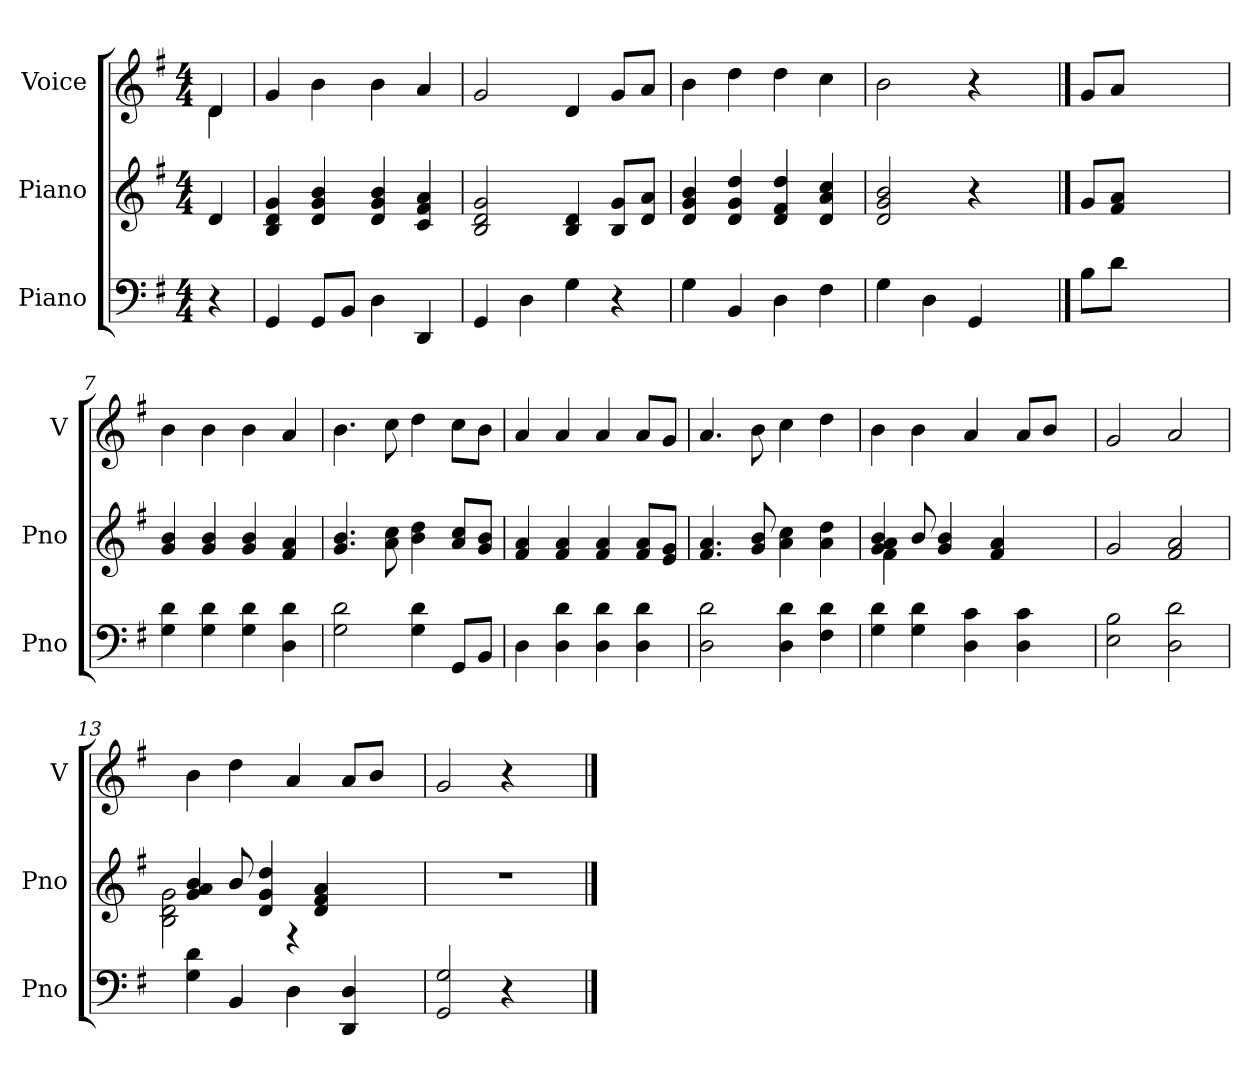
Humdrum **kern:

**kern	**kern	**kern
*part3	*part2	*part1
*staff3	*staff2	*staff1
*I"Piano	*I"Piano	*I"Voice
*I'Pno	*I'Pno	*I'V
*clefF4	*clefG2	*clefG2
*k[f#]	*k[f#]	*k[f#]
*M4/4	*M4/4	*M4/4
*MM120	*MM120	*MM120
=1	=1	=1
*	*	*^
4r	4d/	4d/	4d\
*	*	*v	*v
=2	=2	=2
4GG/	4B/ 4d/ 4g/	4g/
8GG/L	4d/ 4g/ 4b/	4b\
8BB/J	.	.
4D\	4d/ 4g/ 4b/	4b\
4DD/	4c/ 4f#/ 4a/	4a/
=3	=3	=3
4GG/	2B/ 2d/ 2g/	2g/
4D\	.	.
4G\	4B/ 4d/	4d/
4r	8B/ 8g/L	8g/L
.	8d/ 8a/J	8a/J
=4	=4	=4
4G\	4d/ 4g/ 4b/	4b\
4BB/	4d/ 4g/ 4dd/	4dd\
4D\	4d/ 4f#/ 4dd/	4dd\
4F#\	4d/ 4a/ 4cc/	4cc\
=5	=5	=5
4G\	2d/ 2g/ 2b/	2b\
4D\	.	.
4GG/	4r	4r
4ryy	4ryy	4ryy
==6	==6	==6
8B\L	8g/L	8g/L
8d\J	8f#/ 8a/J	8a/J
2.ryy	2.ryy	2.ryy
=7	=7	=7
4G\ 4d\	4g/ 4b/	4b\
4G\ 4d\	4g/ 4b/	4b\
4G\ 4d\	4g/ 4b/	4b\
4D\ 4d\	4f#/ 4a/	4a/
=8	=8	=8
2G\ 2d\	4.g/ 4.b/	4.b\
.	8a\ 8cc\	8cc\
4G\ 4d\	4b\ 4dd\	4dd\
8GG/L	8a/ 8cc/L	8cc\L
8BB/J	8g/ 8b/J	8b\J
!!LO:LB:g=z
=9	=9	=9
4D\	4f#/ 4a/	4a/
4D\ 4d\	4f#/ 4a/	4a/
4D\ 4d\	4f#/ 4a/	4a/
4D\ 4d\	8f#/ 8a/L	8a/L
.	8e/ 8g/J	8g/J
=10	=10	=10
2D\ 2d\	4.f#/ 4.a/	4.a/
.	8g/ 8b/	8b\
4D\ 4d\	4a\ 4cc\	4cc\
4F#\ 4d\	4a\ 4dd\	4dd\
=11	=11	=11
*	*^	*
4G\ 4d\	4g/ 4a/ 4b/	4f#\	4b\
4G\ 4d\	8b/	2.ryy	4b\
.	4g/ 4b/	.	.
4D\ 4c\	.	.	4a/
.	4f#/ 4a/	.	.
4D\ 4c\	.	.	8a/L
.	4ryy	.	8b/J
8ryy	.	8ryy	8ryy
*	*v	*v	*
=12	=12	=12
2E\ 2B\	2g/	2g/
2D\ 2d\	2f#/ 2a/	2a/
=13	=13	=13
*	*^	*
4G\ 4d\	4g/ 4a/ 4b/	2B\ 2d\ 2g\	4b\
4BB/	8b/	.	4dd\
.	4d/ 4g/ 4dd/	.	.
4D\	.	4r	4a/
.	4d/ 4f#/ 4a/	.	.
4DD/ 4D/	.	4ryy	8a/L
.	4ryy	.	8b/J
8ryy	.	8ryy	8ryy
*	*v	*v	*
=14	=14	=14
2GG/ 2G/	1r	2g/
4r	.	4r
4ryy	.	4ryy
==	==	==
*-	*-	*-
